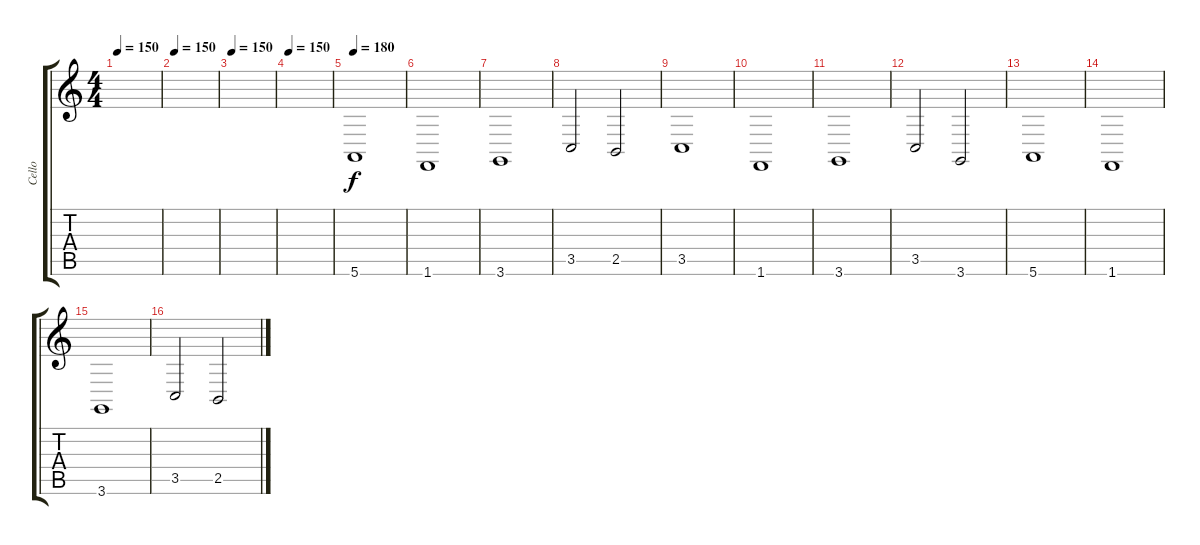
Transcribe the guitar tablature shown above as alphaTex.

\track ("Cello" "Cello") {instrument cello}
\staff {score tabs}
\tuning (E4 B3 G3 D3 A2 E2) {hide}
\ts (4 4)
\tempo 150
\clef g2
\ks c
|
\tempo 150
|
\tempo 150
|
\tempo 150
|
\tempo 180
5.6.1 |
1.6.1 |
3.6.1 |
3.5.2 2.5.2 |
3.5.1 |
1.6.1 |
3.6.1 |
3.5.2 3.6.2 |
5.6.1 |
1.6.1 |
3.6.1 |
3.5.2 2.5.2
